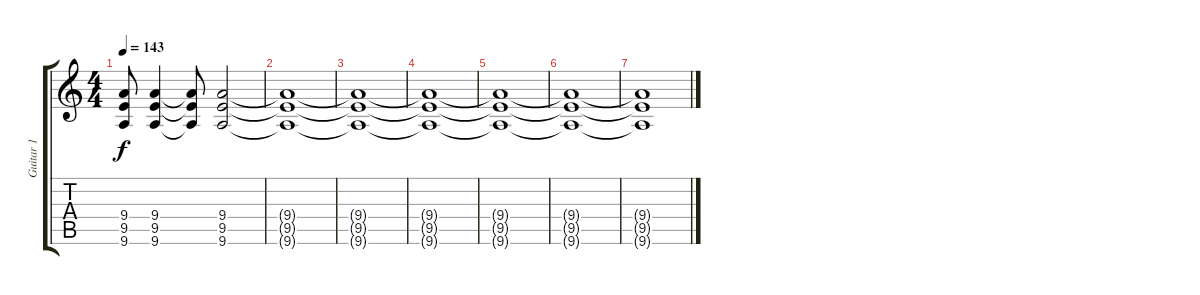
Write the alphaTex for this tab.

\track ("Guitar 1" "Guitar 1") {instrument overdrivenguitar}
\staff {score tabs}
\tuning (D4 A3 F3 C3 G2 C2) {hide}
\ts (4 4)
\tempo 143
\clef g2
\ks c
(9.4{t} 9.5{t} 9.6{t}).8{dy f} (9.4 9.5 9.6).4 (9.4{t} 9.5{t} 9.6{t}).8 (9.4 9.5 9.6).2 |
(9.4{t} 9.5{t} 9.6{t}).1 |
(9.4{t} 9.5{t} 9.6{t}).1 |
(9.4{t} 9.5{t} 9.6{t}).1 |
(9.4{t} 9.5{t} 9.6{t}).1 |
(9.4{t} 9.5{t} 9.6{t}).1 |
(9.4{t} 9.5{t} 9.6{t}).1
